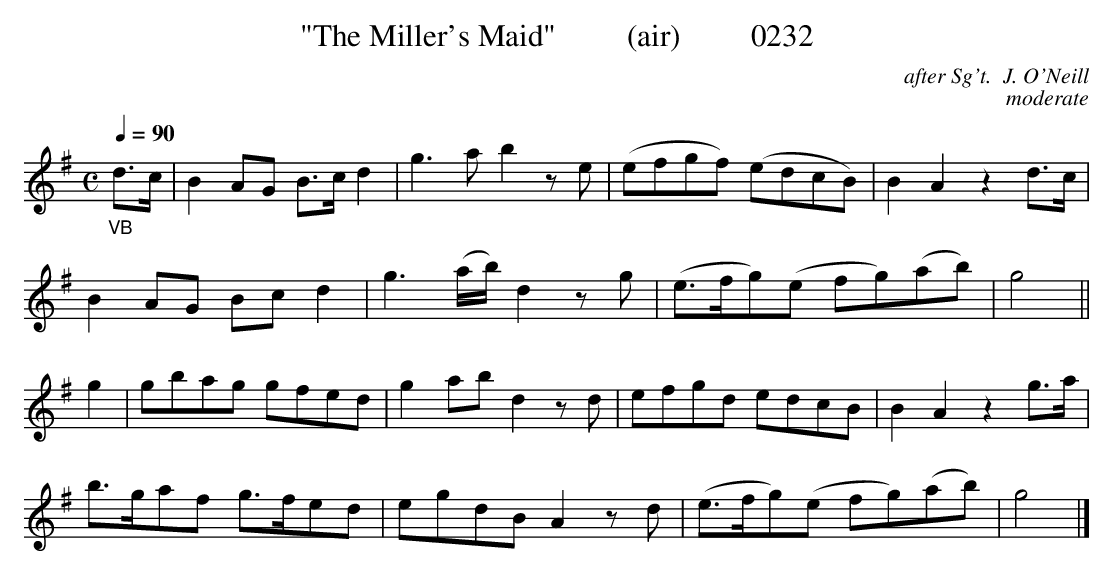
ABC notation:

X:1
T:"The Miller's Maid"         (air)         0232
C:after Sg't.  J. O'Neill
C:moderate
Q:1/4=90
M:C
L:1/8
K:G
"_VB"d3/2c/2|B2AG B3/2c/2 d2|g3a b2ze|(efgf) (edcB)|B2A2z2d3/2c/2|
B2AG Bc d2|g3(a/2b/2) d2zg|(e3/2f/2g)(e fg)(ab)|g4||
g2|gbag gfed|g2ab d2zd|efgd edcB|B2A2z2g3/2a/2|
b3/2g/2af g3/2f/2ed|egdB A2zd|(e3/2f/2g)(e fg)(ab)|g4|]
